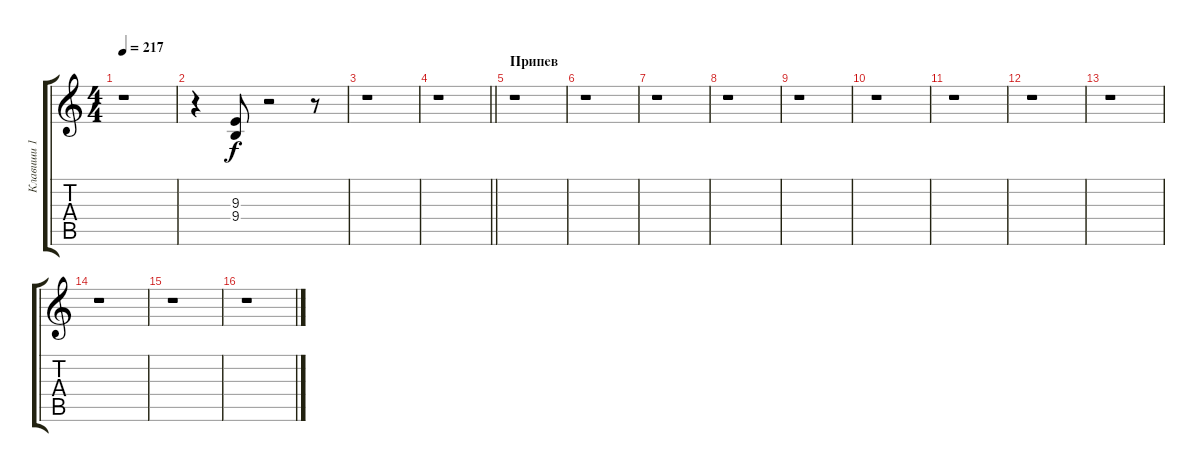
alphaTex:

\track ("Клавиши 1" "Клавиши 1") {instrument tuba}
\staff {score tabs}
\tuning (E4 B3 G3 D3 A2 E2) {hide}
\ts (4 4)
\tempo 217
\clef g2
\ks c
r.1{dy f} |
r.4 (9.3 9.4).8 r.2 r.8 |
r.1 |
\barLineRight lightlight
r.1 |
\section ("" "Припев")
r.1 |
r.1 |
r.1 |
r.1 |
r.1 |
r.1 |
r.1 |
r.1 |
r.1 |
r.1 |
r.1 |
r.1
